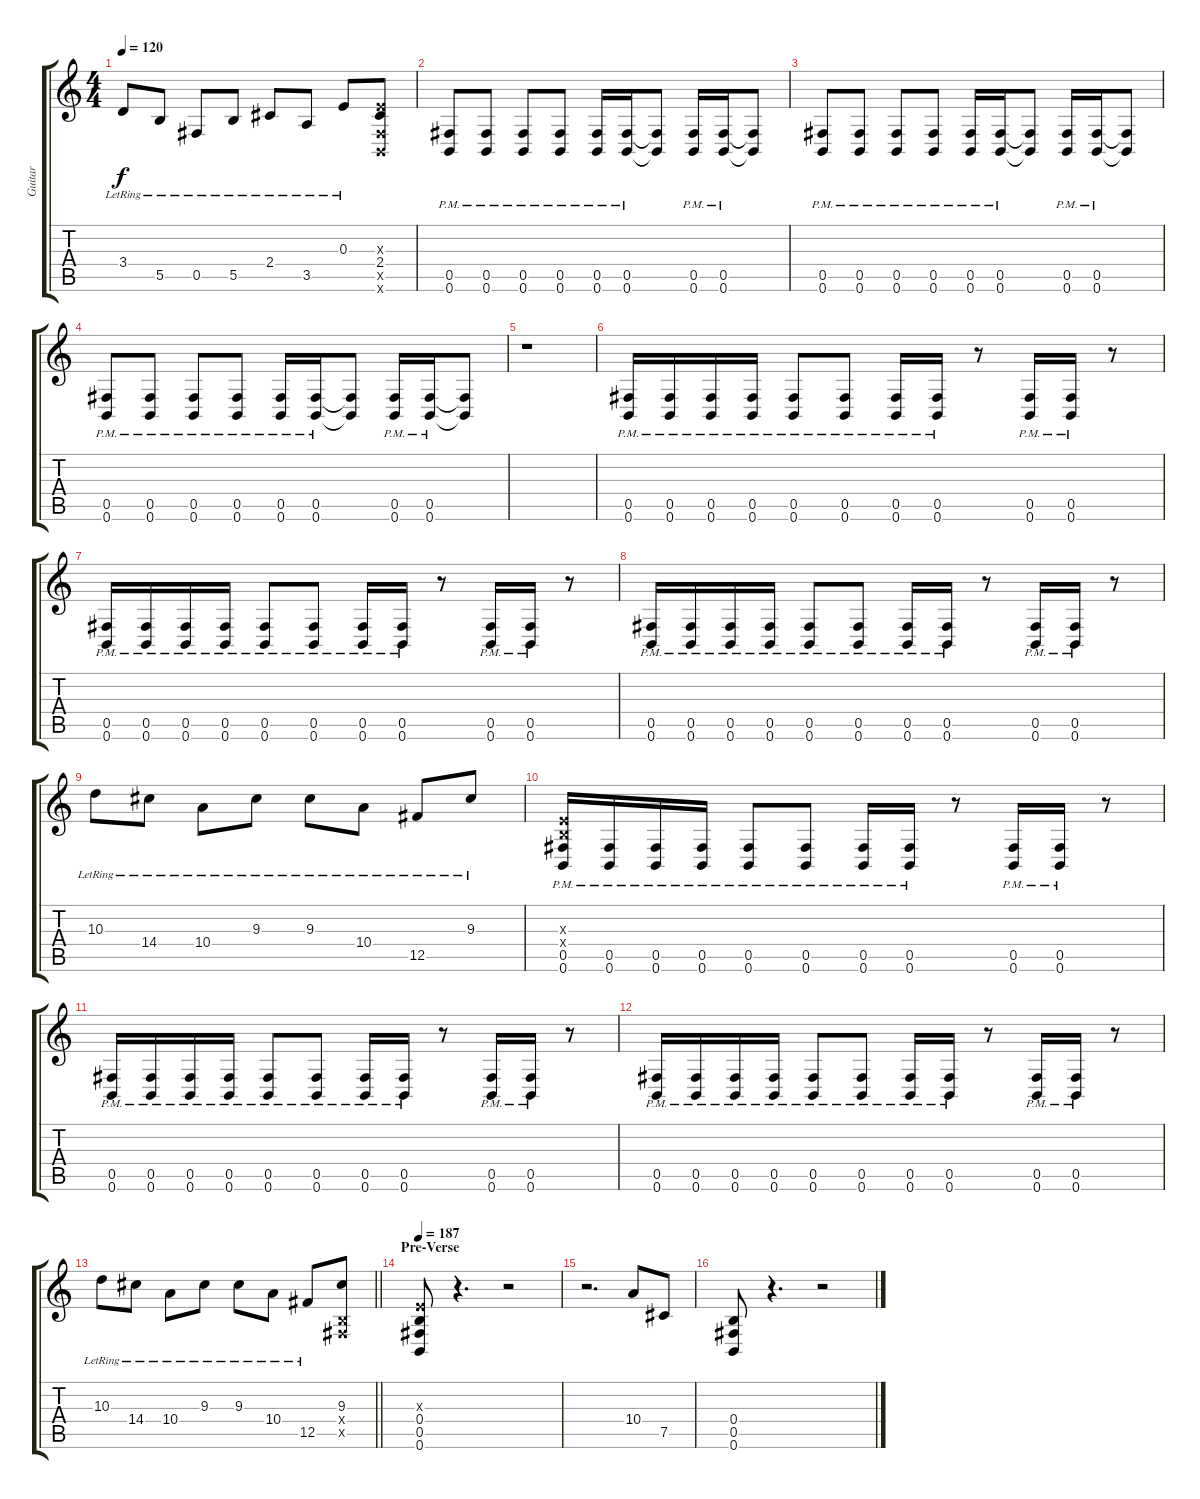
\track ("Guitar" "Guitar") {instrument distortionguitar}
\staff {score tabs}
\tuning (Db4 Ab3 E3 B2 Gb2 B1) {hide}
\ts (4 4)
\tempo 120
\clef g2
\ks c
3.4{lr}.8{dy f} 5.5{lr}.8 0.5{lr}.8 5.5{lr}.8 2.4{lr}.8 3.5{lr}.8 0.3{lr}.8 (0.3{x} 2.4 0.5{x} 0.6{x}).8 |
(0.5{pm} 0.6{pm}).8 (0.5{pm} 0.6{pm}).8 (0.5{pm} 0.6{pm}).8 (0.5{pm} 0.6{pm}).8 (0.5{pm} 0.6{pm}).16 (0.5{pm} 0.6{pm}).16 (0.5{t} 0.6{t}).8 (0.5{pm} 0.6{pm}).16 (0.5{pm} 0.6{pm}).16 (0.5{t} 0.6{t}).8 |
(0.5{pm} 0.6{pm}).8 (0.5{pm} 0.6{pm}).8 (0.5{pm} 0.6{pm}).8 (0.5{pm} 0.6{pm}).8 (0.5{pm} 0.6{pm}).16 (0.5{pm} 0.6{pm}).16 (0.5{t} 0.6{t}).8 (0.5{pm} 0.6{pm}).16 (0.5{pm} 0.6{pm}).16 (0.5{t} 0.6{t}).8 |
(0.5{pm} 0.6{pm}).8 (0.5{pm} 0.6{pm}).8 (0.5{pm} 0.6{pm}).8 (0.5{pm} 0.6{pm}).8 (0.5{pm} 0.6{pm}).16 (0.5{pm} 0.6{pm}).16 (0.5{t} 0.6{t}).8 (0.5{pm} 0.6{pm}).16 (0.5{pm} 0.6{pm}).16 (0.5{t} 0.6{t}).8 |
r.1 |
(0.5{pm} 0.6{pm}).16 (0.5{pm} 0.6{pm}).16 (0.5{pm} 0.6{pm}).16 (0.5{pm} 0.6{pm}).16 (0.5{pm} 0.6{pm}).8 (0.5{pm} 0.6{pm}).8 (0.5{pm} 0.6{pm}).16 (0.5{pm} 0.6{pm}).16 r.8 (0.5{pm} 0.6{pm}).16 (0.5{pm} 0.6{pm}).16 r.8 |
(0.5{pm} 0.6{pm}).16 (0.5{pm} 0.6{pm}).16 (0.5{pm} 0.6{pm}).16 (0.5{pm} 0.6{pm}).16 (0.5{pm} 0.6{pm}).8 (0.5{pm} 0.6{pm}).8 (0.5{pm} 0.6{pm}).16 (0.5{pm} 0.6{pm}).16 r.8 (0.5{pm} 0.6{pm}).16 (0.5{pm} 0.6{pm}).16 r.8 |
(0.5{pm} 0.6{pm}).16 (0.5{pm} 0.6{pm}).16 (0.5{pm} 0.6{pm}).16 (0.5{pm} 0.6{pm}).16 (0.5{pm} 0.6{pm}).8 (0.5{pm} 0.6{pm}).8 (0.5{pm} 0.6{pm}).16 (0.5{pm} 0.6{pm}).16 r.8 (0.5{pm} 0.6{pm}).16 (0.5{pm} 0.6{pm}).16 r.8 |
10.3{lr}.8 14.4{lr}.8 10.4{lr}.8 9.3{lr}.8 9.3{lr}.8 10.4{lr}.8 12.5{lr}.8 9.3{lr}.8 |
(0.3{x} 0.4{x} 0.5{pm} 0.6{pm}).16 (0.5{pm} 0.6{pm}).16 (0.5{pm} 0.6{pm}).16 (0.5{pm} 0.6{pm}).16 (0.5{pm} 0.6{pm}).8 (0.5{pm} 0.6{pm}).8 (0.5{pm} 0.6{pm}).16 (0.5{pm} 0.6{pm}).16 r.8 (0.5{pm} 0.6{pm}).16 (0.5{pm} 0.6{pm}).16 r.8 |
(0.5{pm} 0.6{pm}).16 (0.5{pm} 0.6{pm}).16 (0.5{pm} 0.6{pm}).16 (0.5{pm} 0.6{pm}).16 (0.5{pm} 0.6{pm}).8 (0.5{pm} 0.6{pm}).8 (0.5{pm} 0.6{pm}).16 (0.5{pm} 0.6{pm}).16 r.8 (0.5{pm} 0.6{pm}).16 (0.5{pm} 0.6{pm}).16 r.8 |
(0.5{pm} 0.6{pm}).16 (0.5{pm} 0.6{pm}).16 (0.5{pm} 0.6{pm}).16 (0.5{pm} 0.6{pm}).16 (0.5{pm} 0.6{pm}).8 (0.5{pm} 0.6{pm}).8 (0.5{pm} 0.6{pm}).16 (0.5{pm} 0.6{pm}).16 r.8 (0.5{pm} 0.6{pm}).16 (0.5{pm} 0.6{pm}).16 r.8 |
\barLineRight lightlight
10.3{lr}.8 14.4{lr}.8 10.4{lr}.8 9.3{lr}.8 9.3{lr}.8 10.4{lr}.8 12.5{lr}.8 (9.3 0.4{x} 0.5{x}).8 |
\section ("" "Pre-Verse")
\tempo 187
(0.3{x} 0.4 0.5 0.6).8 r.4{d} r.2 |
r.2{d} 10.4.8 7.5.8 |
(0.4 0.5 0.6).8 r.4{d} r.2
